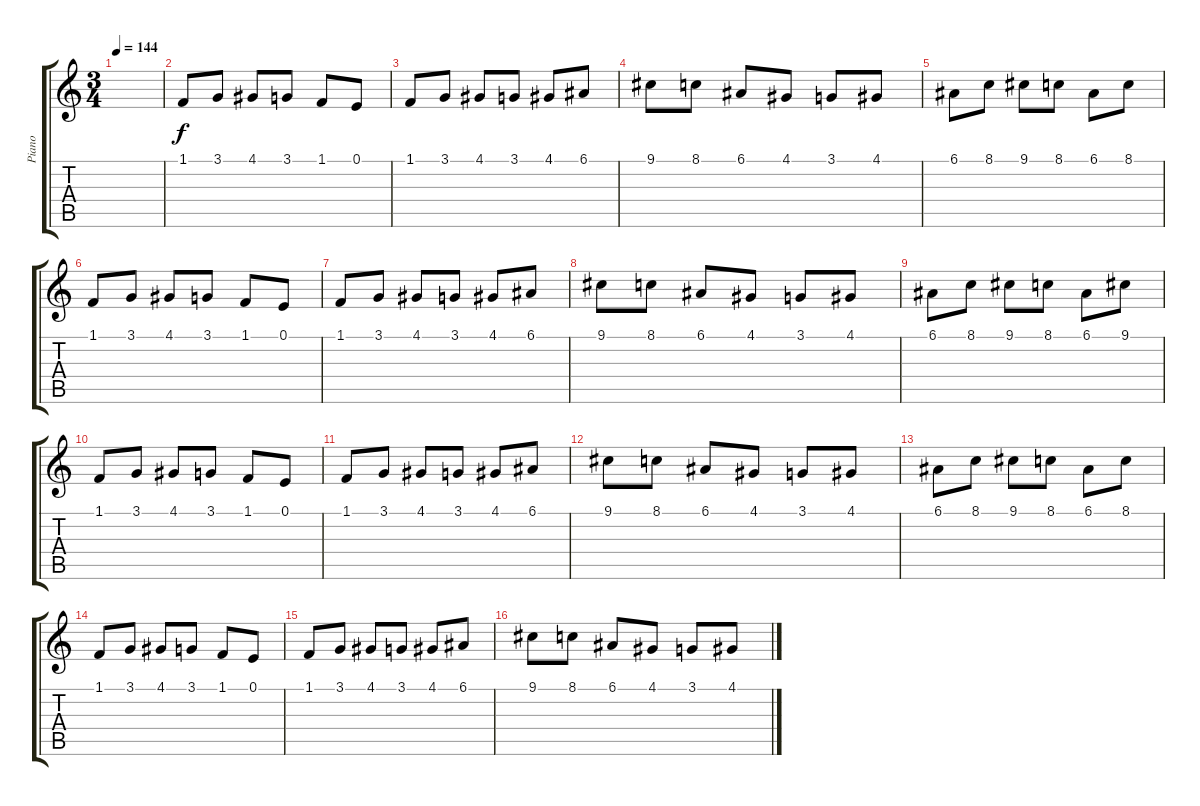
\track ("Piano" "Piano") {instrument acousticgrandpiano}
\staff {score tabs}
\tuning (E4 B3 G3 D3 A2 E2) {hide}
\ts (3 4)
\tempo 144
\clef g2
\ks c
|
1.1.8 3.1.8 4.1.8 3.1.8 1.1.8 0.1.8 |
1.1.8 3.1.8 4.1.8 3.1.8 4.1.8 6.1.8 |
9.1.8 8.1.8 6.1.8 4.1.8 3.1.8 4.1.8 |
6.1.8 8.1.8 9.1.8 8.1.8 6.1.8 8.1.8 |
1.1.8 3.1.8 4.1.8 3.1.8 1.1.8 0.1.8 |
1.1.8 3.1.8 4.1.8 3.1.8 4.1.8 6.1.8 |
9.1.8 8.1.8 6.1.8 4.1.8 3.1.8 4.1.8 |
6.1.8 8.1.8 9.1.8 8.1.8 6.1.8 9.1.8 |
1.1.8 3.1.8 4.1.8 3.1.8 1.1.8 0.1.8 |
1.1.8 3.1.8 4.1.8 3.1.8 4.1.8 6.1.8 |
9.1.8 8.1.8 6.1.8 4.1.8 3.1.8 4.1.8 |
6.1.8 8.1.8 9.1.8 8.1.8 6.1.8 8.1.8 |
1.1.8 3.1.8 4.1.8 3.1.8 1.1.8 0.1.8 |
1.1.8 3.1.8 4.1.8 3.1.8 4.1.8 6.1.8 |
9.1.8 8.1.8 6.1.8 4.1.8 3.1.8 4.1.8
